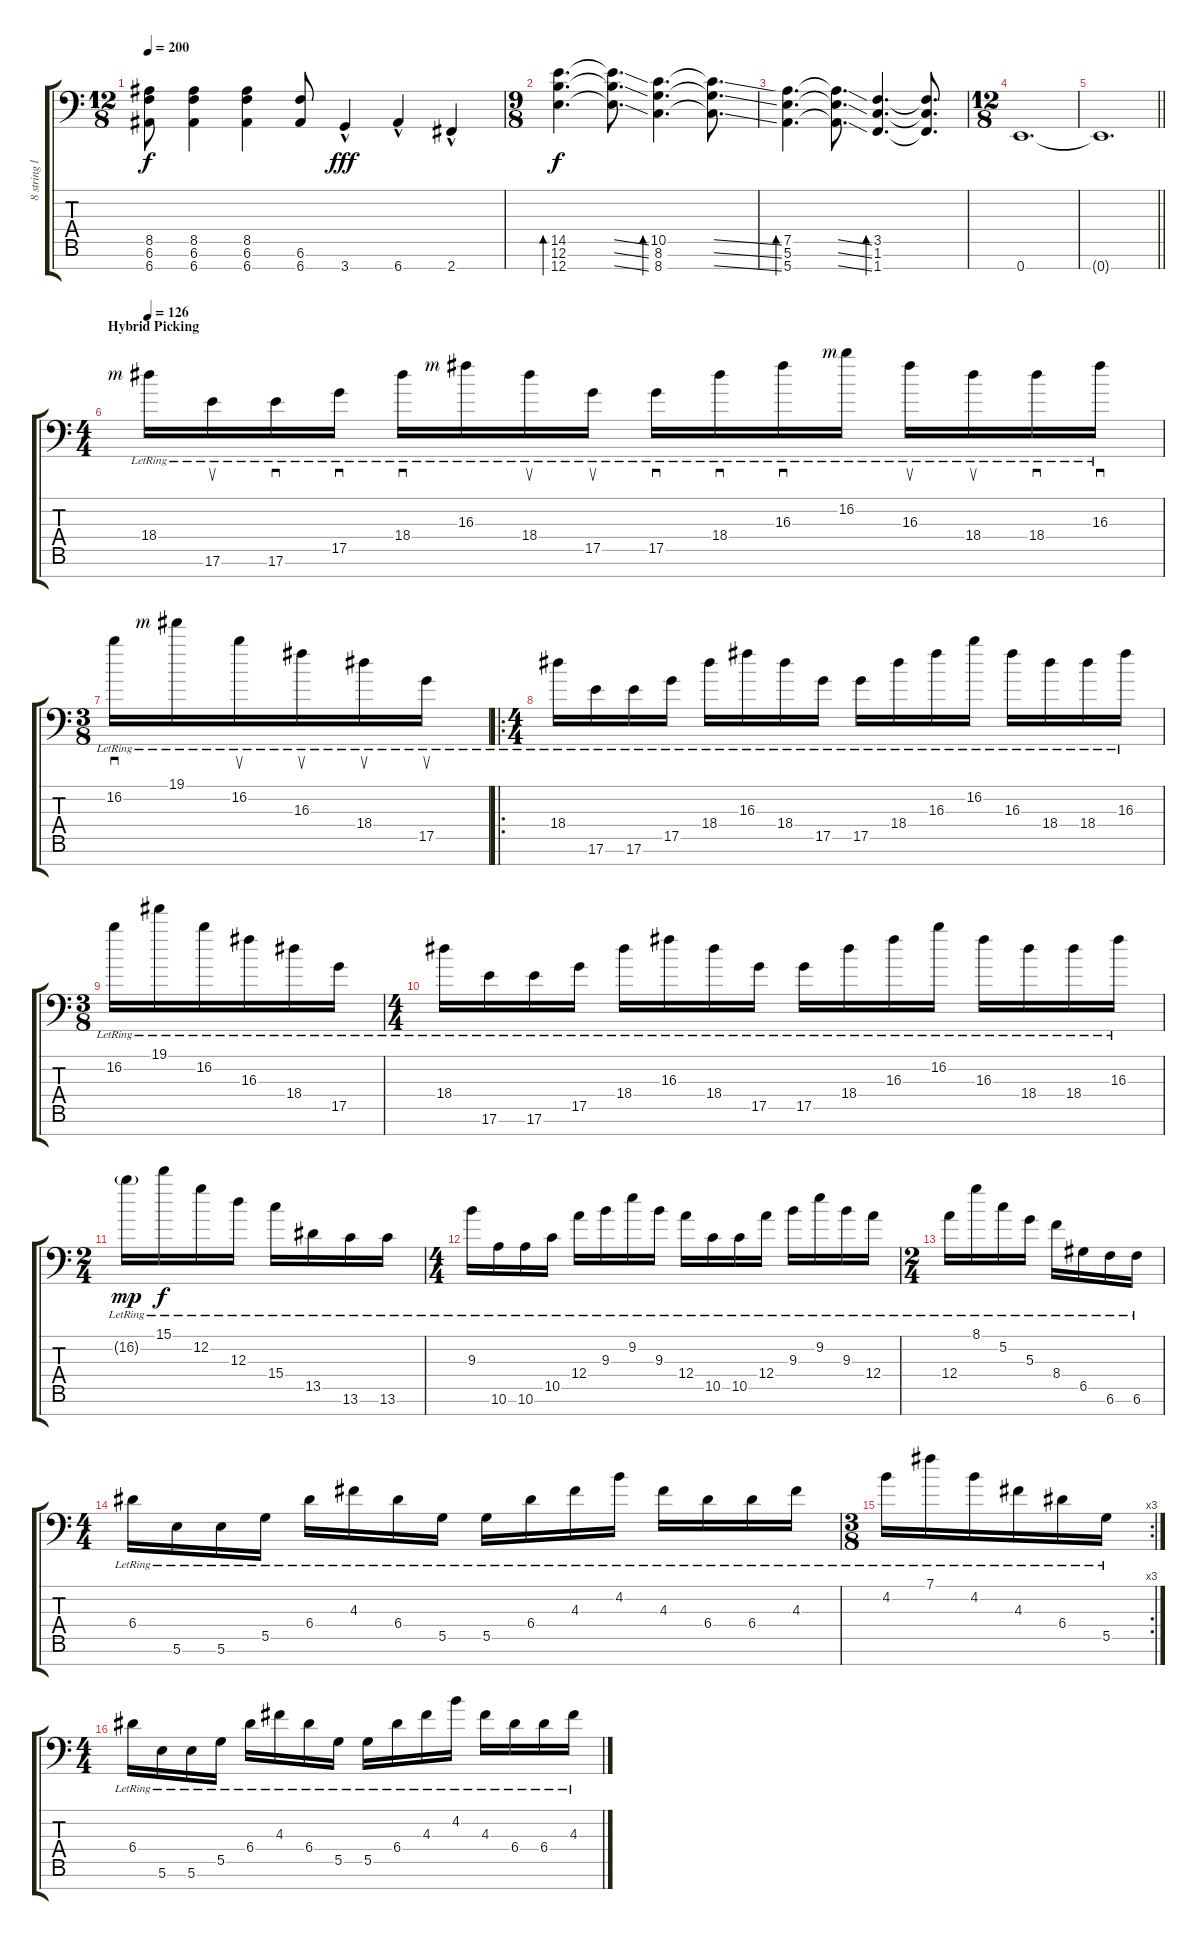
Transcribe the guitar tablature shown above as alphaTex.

\track ("8 string low strings" "8 string l") {instrument acousticguitarsteel}
\staff {score tabs}
\tuning (B3 G3 D3 A2 D2 B1 E1) {hide}
\ts (12 8)
\tempo 200
\clef f4
\ks c
(8.5 6.6 6.7).8{dy f} (8.5 6.6 6.7).4 (8.5 6.6 6.7).4 (6.6 6.7).8 3.7{hac}.4{dy fff} 6.7{hac}.4 2.7{hac}.4 |
\ts (9 8)
(14.5 12.6 12.7).4{d bd 240 dy f} (14.5{ss t} 12.6{ss t} 12.7{ss t}).8{d} (10.5 8.6 8.7).4{d bd 240} (10.5{ss t} 8.6{ss t} 8.7{ss t}).8{d} |
(7.5 5.6 5.7).4{d bd 240} (7.5{ss t} 5.6{ss t} 5.7{ss t}).8{d} (3.5 1.6 1.7).4{d bd 240} (3.5{t} 1.6{t} 1.7{t}).8{d} |
\ts (12 8)
0.7.1{d} |
\barLineRight lightlight
0.7{t}.1{d} |
\ts (4 4)
\section ("" "Hybrid Picking")
\tempo 126
18.4{lr rf 3}.16{instrument acousticguitarsteel} 17.6{lr}.16{su} 17.6{lr}.16{sd} 17.5{lr}.16{sd} 18.4{lr}.16{sd} 16.3{lr rf 3}.16 18.4{lr}.16{su} 17.5{lr}.16{su} 17.5{lr}.16{sd} 18.4{lr}.16{sd} 16.3{lr}.16{sd} 16.2{lr rf 3}.16 16.3{lr}.16{su} 18.4{lr}.16{su} 18.4{lr}.16{sd} 16.3{lr}.16{sd} |
\ts (3 8)
16.2{lr}.16{sd} 19.1{lr rf 3}.16 16.2{lr}.16{su} 16.3{lr}.16{su} 18.4{lr}.16{su} 17.5{lr}.16{su} |
\ro
\ts (4 4)
18.4{lr}.16 17.6{lr}.16 17.6{lr}.16 17.5{lr}.16 18.4{lr}.16 16.3{lr}.16 18.4{lr}.16 17.5{lr}.16 17.5{lr}.16 18.4{lr}.16 16.3{lr}.16 16.2{lr}.16 16.3{lr}.16 18.4{lr}.16 18.4{lr}.16 16.3{lr}.16 |
\ts (3 8)
16.2{lr}.16 19.1{lr}.16 16.2{lr}.16 16.3{lr}.16 18.4{lr}.16 17.5{lr}.16 |
\ts (4 4)
18.4{lr}.16 17.6{lr}.16 17.6{lr}.16 17.5{lr}.16 18.4{lr}.16 16.3{lr}.16 18.4{lr}.16 17.5{lr}.16 17.5{lr}.16 18.4{lr}.16 16.3{lr}.16 16.2{lr}.16 16.3{lr}.16 18.4{lr}.16 18.4{lr}.16 16.3{lr}.16 |
\ts (2 4)
16.2{g lr}.16{dy mp} 15.1{lr}.16{dy f} 12.2{lr}.16 12.3{lr}.16 15.4{lr}.16 13.5{lr}.16 13.6{lr}.16 13.6{lr}.16 |
\ts (4 4)
9.3{lr}.16 10.6{lr}.16 10.6{lr}.16 10.5{lr}.16 12.4{lr}.16 9.3{lr}.16 9.2{lr}.16 9.3{lr}.16 12.4{lr}.16 10.5{lr}.16 10.5{lr}.16 12.4{lr}.16 9.3{lr}.16 9.2{lr}.16 9.3{lr}.16 12.4{lr}.16 |
\ts (2 4)
12.4{lr}.16 8.1{lr}.16 5.2{lr}.16 5.3{lr}.16 8.4{lr}.16 6.5{lr}.16 6.6{lr}.16 6.6{lr}.16 |
\ts (4 4)
6.4{lr}.16 5.6{lr}.16 5.6{lr}.16 5.5{lr}.16 6.4{lr}.16 4.3{lr}.16 6.4{lr}.16 5.5{lr}.16 5.5{lr}.16 6.4{lr}.16 4.3{lr}.16 4.2{lr}.16 4.3{lr}.16 6.4{lr}.16 6.4{lr}.16 4.3{lr}.16 |
\rc 3
\ts (3 8)
4.2{lr}.16 7.1{lr}.16 4.2{lr}.16 4.3{lr}.16 6.4{lr}.16 5.5{lr}.16 |
\ts (4 4)
6.4{lr}.16 5.6{lr}.16 5.6{lr}.16 5.5{lr}.16 6.4{lr}.16 4.3{lr}.16 6.4{lr}.16 5.5{lr}.16 5.5{lr}.16 6.4{lr}.16 4.3{lr}.16 4.2{lr}.16 4.3{lr}.16 6.4{lr}.16 6.4{lr}.16 4.3{lr}.16
